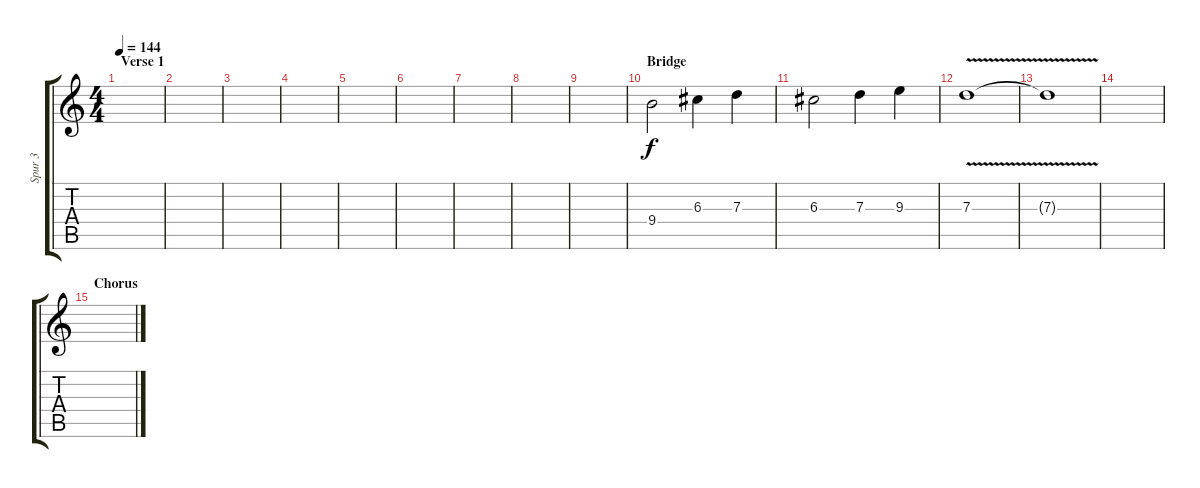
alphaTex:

\track ("Spur 3" "Spur 3") {instrument distortionguitar}
\staff {score tabs}
\tuning (E4 B3 G3 D3 A2 E2) {hide}
\ts (4 4)
\section ("" "Verse 1")
\tempo 144
\clef g2
\ks c
|
|
|
|
|
|
|
|
|
\section ("" "Bridge")
9.4.2 6.3.4 7.3.4 |
6.3.2 7.3.4 9.3.4 |
7.3{v}.1 |
7.3{t}.1 |
|
\section ("" "Chorus")
